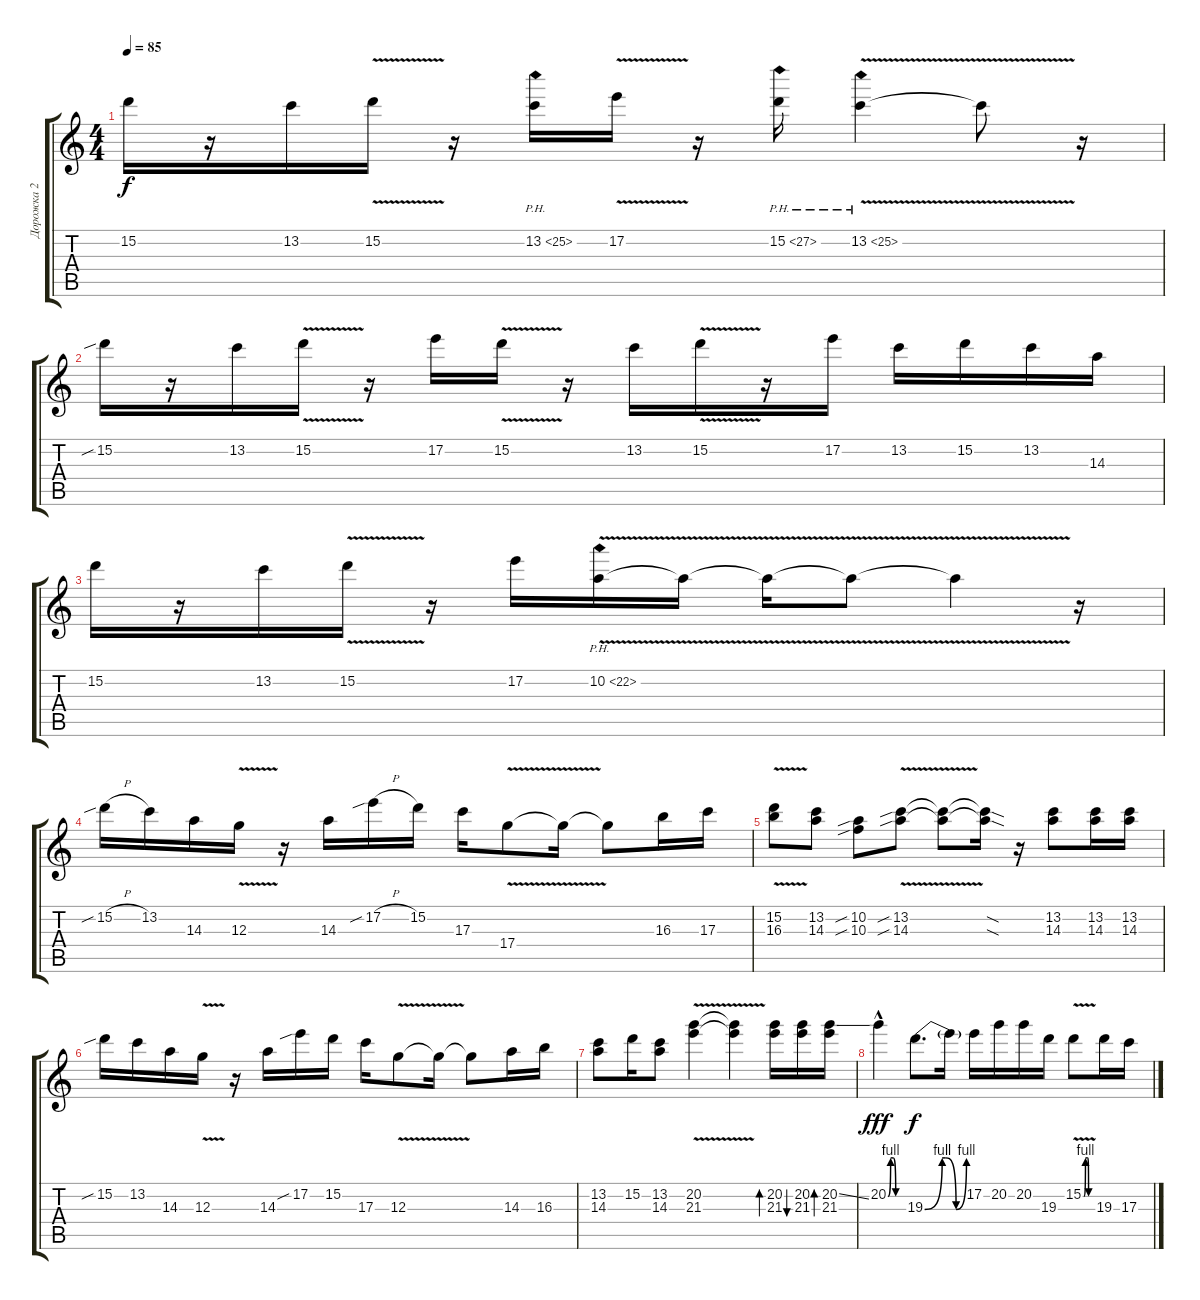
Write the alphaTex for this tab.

\track ("Дорожка 2" "Дорожка 2") {instrument distortionguitar}
\staff {score tabs}
\tuning (E4 B3 G3 D3 A2 E2) {hide}
\ts (4 4)
\tempo 85
\clef g2
\ks c
15.2.16{dy f} r.16 13.2.16 15.2{v}.16 r.16 13.2{ph 12}.16 17.2{v}.16 r.16 15.2{ph 12}.16 13.2{ph 12 v}.4 13.2{t}.8 r.16 |
15.2{sib}.16 r.16 13.2.16 15.2{v}.16 r.16 17.2.16 15.2{v}.16 r.16 13.2.16 15.2{v}.16 r.16 17.2.16 13.2.16 15.2.16 13.2.16 14.3.16 |
15.2.16 r.16 13.2.16 15.2{v}.16 r.16 17.2.16 10.2{ph 12 v}.16 10.2{t}.16 10.2{v t}.16 10.2{v t}.8 10.2{t}.4 r.16 |
15.2{sib h}.16 13.2.16 14.3.16 12.3{v}.16 r.16 14.3.16 17.2{sib h}.16 15.2.16 17.3.16 17.4{v}.8 17.4{t}.16 17.4{t}.8 16.3.16 17.3.16 |
(15.2{v} 16.3).8 (13.2 14.3).8 (10.2{sib} 10.3{sib}).8 (13.2{v sib} 14.3{v sib}).8 (13.2{t} 14.3{t}).8 (13.2{sod t} 14.3{sod t}).16 r.16 (13.2 14.3).8 (13.2 14.3).16 (13.2 14.3).16 |
15.2{sib}.16 13.2.16 14.3.16 12.3{v}.16 r.16 14.3.16 17.2{sib}.16 15.2.16 17.3.16 12.3{v}.8 12.3{t}.16 12.3{t}.8 14.3.16 16.3.16 |
(13.2 14.3).8 15.2.16 (13.2 14.3).8 (20.2{v} 21.3{v}).4 (20.2{t} 21.3{t}).4 (20.2 21.3).16{bd 60} (20.2 21.3).16{bu 60} (20.2{ss} 21.3).16{bd 60} |
20.2{be (custom 0 0 10 4 20 4 30 0 60 0) hac}.4{dy fff} 19.3{be (custom 0 0 25 4 30 4 45 0 60 4)}.8{d dy f} 19.3{t}.16 17.2.16 20.2.16 20.2.16 19.3.16 15.2{be (custom 0 0 5 0 15 4 30 4 35 0 60 0) v}.8 19.3.16 17.3.16
